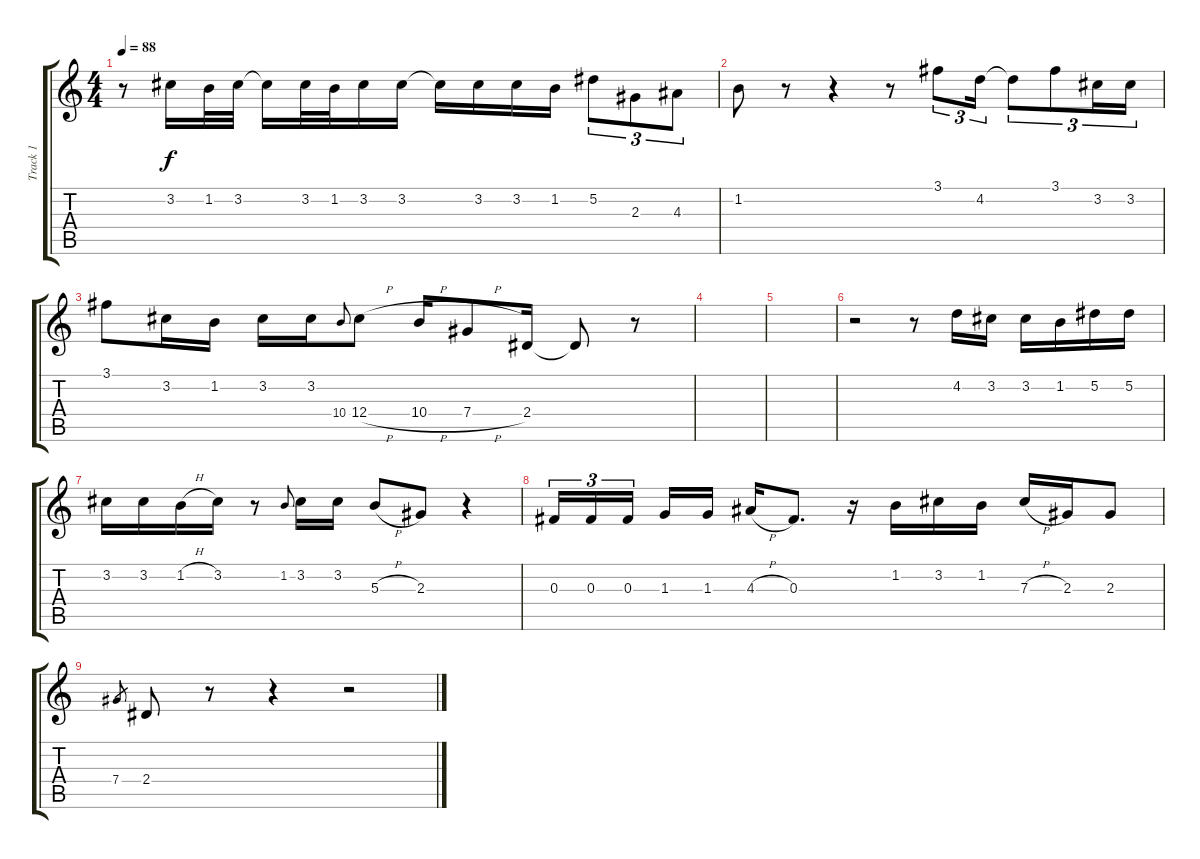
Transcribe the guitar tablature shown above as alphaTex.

\track ("Track 1" "Track 1") {instrument electricguitarjazz}
\staff {score tabs}
\tuning (Eb4 Bb3 Gb3 Db3 Ab2 Eb2) {hide}
\ts (4 4)
\tempo 88
\clef g2
\ks aminor
r.8{dy f} 3.2.16 1.2.32 3.2.32 3.2{t}.16 3.2.32 1.2.32 3.2.16 3.2.16 3.2{t}.16 3.2.16 3.2.16 1.2.16 5.2.8{tu (3 2)} 2.3.8{tu (3 2)} 4.3.8{tu (3 2)} |
1.2.8 r.8 r.4 r.8 3.1.8{tu (3 2)} 4.2.16{tu (3 2)} 4.2{t}.8{tu (3 2)} 3.1.8{tu (3 2)} 3.2.16{tu (3 2)} 3.2.16{tu (3 2)} |
3.1.8 3.2.16 1.2.16 3.2.16 3.2.16 10.4.8{gr onbeat} 12.4{h}.8 10.4{h}.16 7.4{h}.8 2.4.16 2.4{t}.8 r.8 |
|
|
r.2 r.8 4.2.16 3.2.16 3.2.16 1.2.16 5.2.16 5.2.16 |
3.2.16 3.2.16 1.2{h}.16 3.2.16 r.8 1.2.8{gr onbeat} 3.2.16 3.2.16 5.3{h}.8 2.3.8 r.4 |
0.3.16{tu (3 2)} 0.3.16{tu (3 2)} 0.3.16{tu (3 2) beam splitsecondary} 1.3.16 1.3.16 4.3{h}.16 0.3.8{d} r.16 1.2.16 3.2.16 1.2.16 7.3{h}.16 2.3.16 2.3.8 |
7.4.8{gr} 2.4.8 r.8 r.4 r.2
